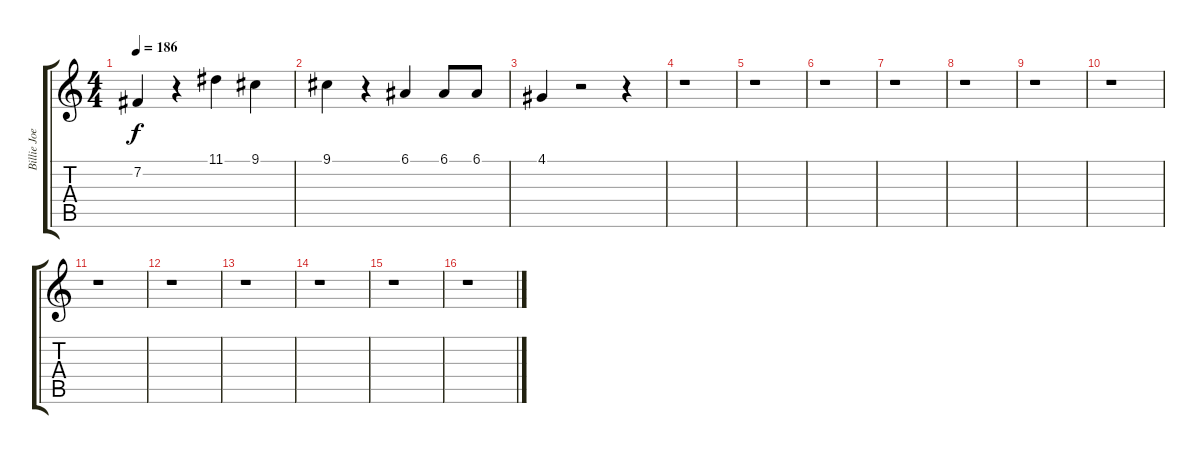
\track ("Billie Joe (Vox)" "Billie Joe") {instrument drawbarorgan}
\staff {score tabs}
\tuning (E4 B3 G3 D3 A2 E2) {hide}
\ts (4 4)
\tempo 186
\clef g2
\ks c
7.2.4{dy f} r.4 11.1.4 9.1.4 |
9.1.4 r.4 6.1.4 6.1.8 6.1.8 |
4.1.4 r.2 r.4 |
r.1 |
r.1 |
r.1 |
r.1 |
r.1 |
r.1 |
r.1 |
r.1 |
r.1 |
r.1 |
r.1 |
r.1 |
r.1
